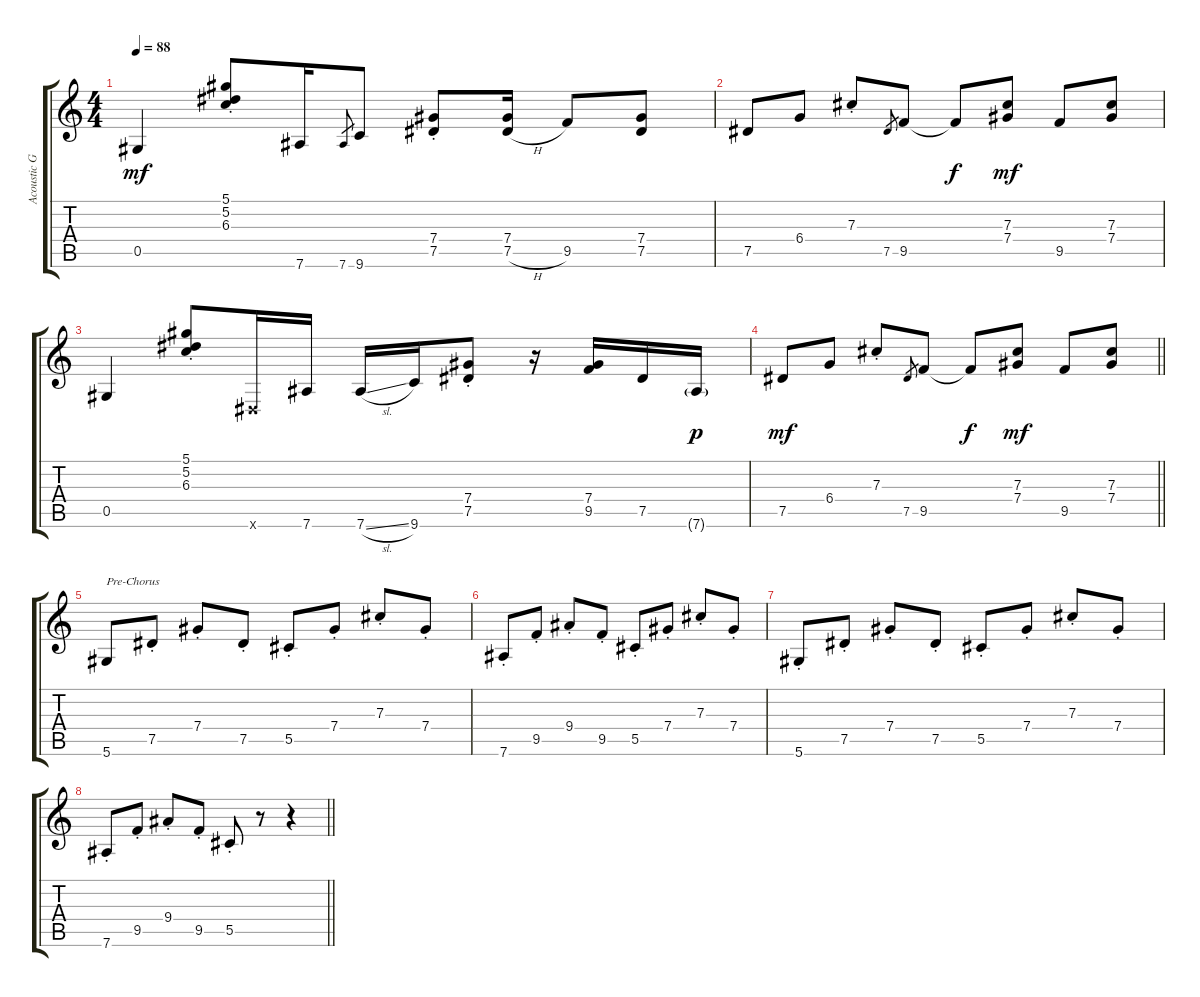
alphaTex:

\track ("Acoustic Guitar" "Acoustic G") {instrument acousticguitarsteel}
\staff {score tabs}
\tuning (Eb4 Bb3 Gb3 Db3 Ab2 Eb2) {hide}
\ts (4 4)
\tempo 88
\clef g2
\ks c
0.5.4{dy mf} (5.1{st} 5.2 6.3).8 7.6.16 7.6.8{gr} 9.6.8 (7.4 7.5{st}).8 (7.4 7.5{h}).16 9.5.8 (7.4 7.5).8 |
7.5.8 6.4.8 7.3{st}.8 7.5.8{gr} 9.5.8 9.5{t}.8{dy f} (7.3 7.4).8{dy mf} 9.5.8 (7.3 7.4).8 |
0.5.4 (5.1{st} 5.2 6.3).8 0.6{x}.16 7.6.16 7.6{sl}.16 9.6.16 (7.4{st} 7.5).8 r.16 (7.4 9.5).16 7.5.16 7.6{g}.16{dy p} |
\barLineRight lightlight
7.5.8{dy mf} 6.4.8 7.3{st}.8 7.5.8{gr} 9.5.8 9.5{t}.8{dy f} (7.3 7.4).8{dy mf} 9.5.8 (7.3 7.4).8 |
5.6.8{txt "Pre-Chorus"} 7.5{st}.8 7.4{st}.8 7.5{st}.8 5.5{st}.8 7.4{st}.8 7.3{st}.8 7.4{st}.8 |
7.6{st}.8 9.5{st}.8 9.4{st}.8 9.5{st}.8 5.5{st}.8 7.4{st}.8 7.3{st}.8 7.4{st}.8 |
5.6{st}.8 7.5{st}.8 7.4{st}.8 7.5{st}.8 5.5{st}.8 7.4{st}.8 7.3{st}.8 7.4{st}.8 |
\barLineRight lightlight
7.6{st}.8 9.5{st}.8 9.4{st}.8 9.5{st}.8 5.5{st}.8 r.8 r.4
